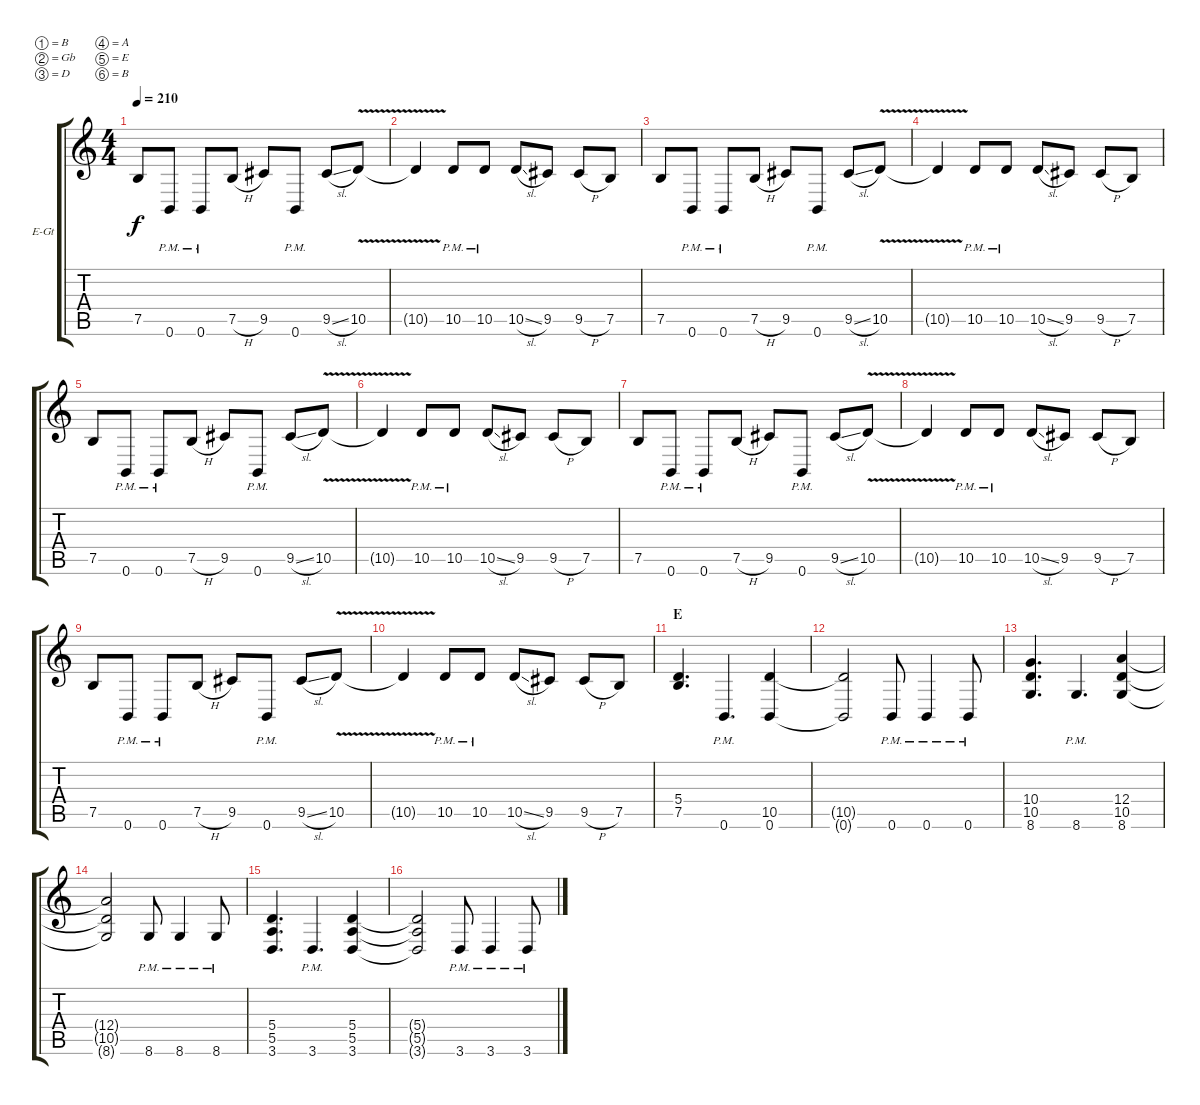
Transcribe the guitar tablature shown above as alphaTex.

\bracketExtendMode groupsimilarinstruments
\firstSystemTrackNameOrientation horizontal
\otherSystemsTrackNameOrientation horizontal
\track ("Rhythm Guitar" "E-Gt") {instrument distortionguitar}
\staff {score tabs}
\tuning (B3 Gb3 D3 A2 E2 B1)
\ts (4 4)
\tempo 210
\clef g2
\ks c
7.5.8{dy f} 0.6{pm}.8 0.6{pm}.8 7.5{h}.8 9.5.8 0.6{pm}.8 9.5{sl}.8 10.5{v}.8 |
10.5{v t}.4 10.5{pm}.8 10.5{pm}.8 10.5{sl}.8 9.5.8 9.5{h}.8 7.5.8 |
7.5.8 0.6{pm}.8 0.6{pm}.8 7.5{h}.8 9.5.8 0.6{pm}.8 9.5{sl}.8 10.5{v}.8 |
10.5{v t}.4 10.5{pm}.8 10.5{pm}.8 10.5{sl}.8 9.5.8 9.5{h}.8 7.5.8 |
7.5.8 0.6{pm}.8 0.6{pm}.8 7.5{h}.8 9.5.8 0.6{pm}.8 9.5{sl}.8 10.5{v}.8 |
10.5{v t}.4 10.5{pm}.8 10.5{pm}.8 10.5{sl}.8 9.5.8 9.5{h}.8 7.5.8 |
7.5.8 0.6{pm}.8 0.6{pm}.8 7.5{h}.8 9.5.8 0.6{pm}.8 9.5{sl}.8 10.5{v}.8 |
10.5{v t}.4 10.5{pm}.8 10.5{pm}.8 10.5{sl}.8 9.5.8 9.5{h}.8 7.5.8 |
7.5.8 0.6{pm}.8 0.6{pm}.8 7.5{h}.8 9.5.8 0.6{pm}.8 9.5{sl}.8 10.5{v}.8 |
10.5{v t}.4 10.5{pm}.8 10.5{pm}.8 10.5{sl}.8 9.5.8 9.5{h}.8 7.5.8 |
\section ("" "E")
(7.5 5.4).4{d} 0.6{pm}.4{d} (0.6 10.5).4 |
(10.5{t} 0.6{t}).2 0.6{pm}.8 0.6{pm}.4 0.6{pm}.8 |
(8.6 10.5 10.4).4{d} 8.6{pm}.4{d} (8.6 10.5 12.4).4 |
(12.4{t} 10.5{t} 8.6{t}).2 8.6{pm}.8 8.6{pm}.4 8.6{pm}.8 |
(3.6 5.5 5.4).4{d} 3.6{pm}.4{d} (3.6 5.5 5.4).4 |
(5.4{t} 5.5{t} 3.6{t}).2 3.6{pm}.8 3.6{pm}.4 3.6{pm}.8
